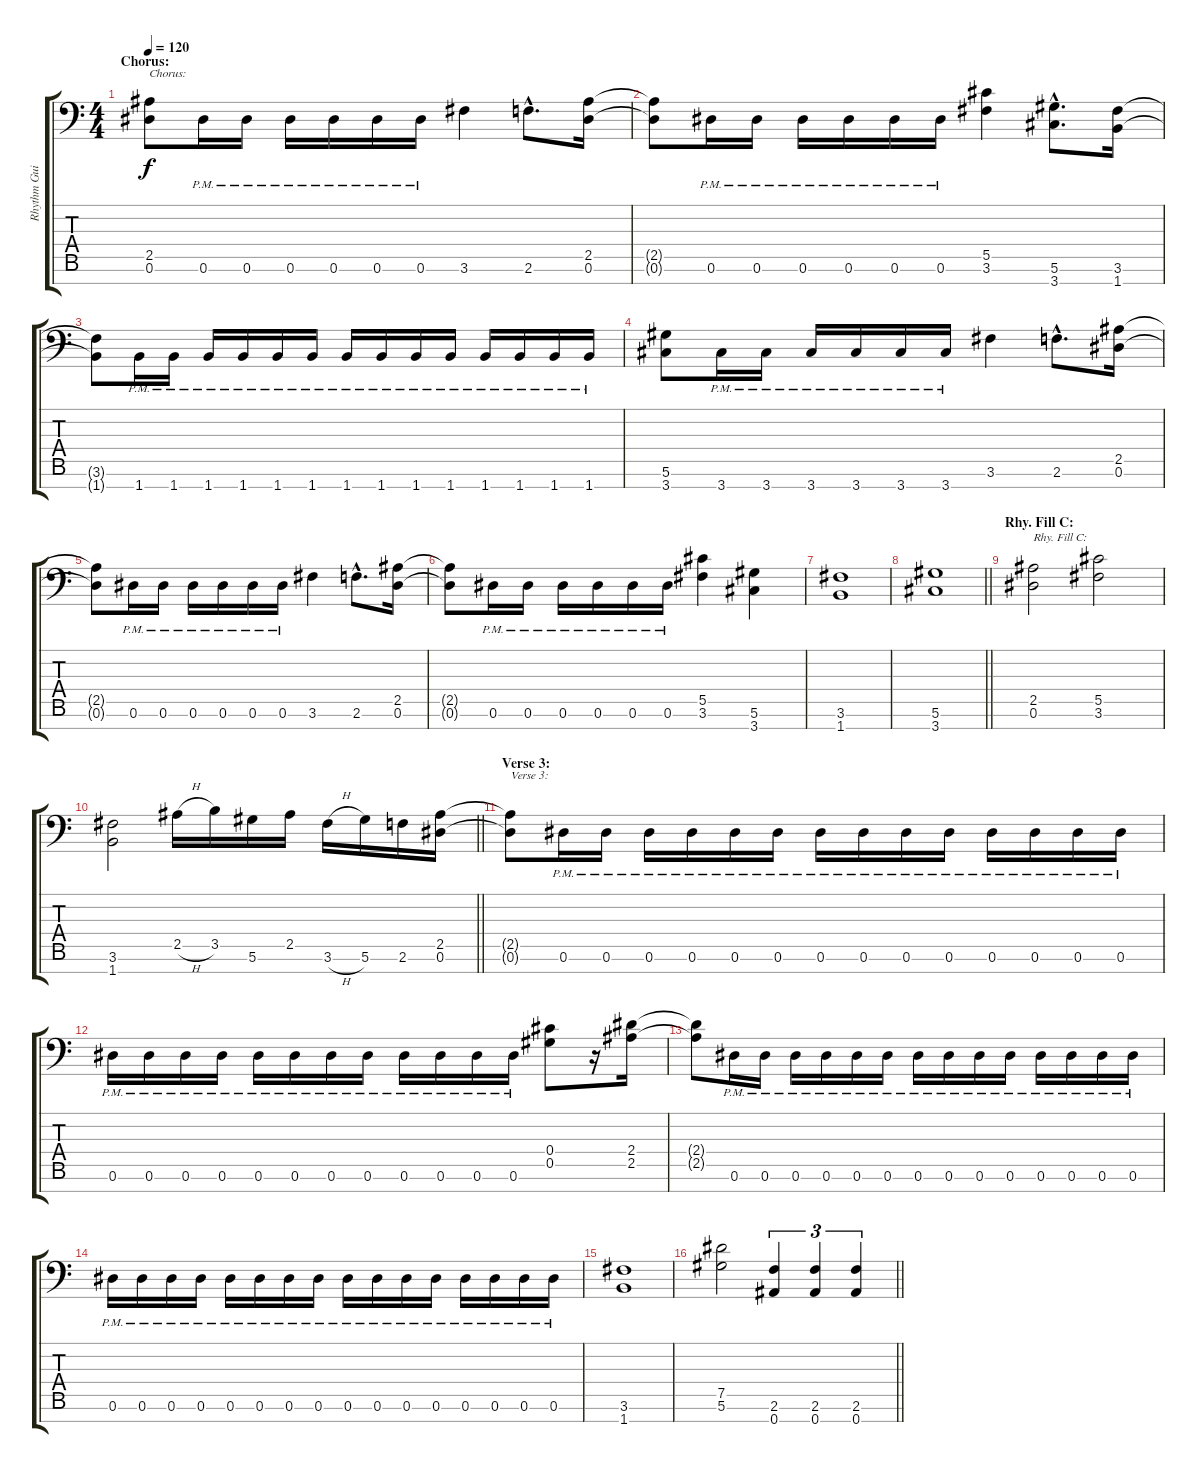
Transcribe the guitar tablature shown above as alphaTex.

\track ("Rhythm Guitar II" "Rhythm Gui") {instrument distortionguitar}
\staff {score tabs}
\tuning (Eb4 Bb3 Gb3 Db3 Ab2 Eb2 Bb1) {hide}
\ts (4 4)
\section ("" "Chorus:")
\tempo 120
\clef f4
\ks c
(2.5{t} 0.6{t}).8{txt "Chorus:" dy f} 0.6{pm}.16 0.6{pm}.16 0.6{pm}.16 0.6{pm}.16 0.6{pm}.16 0.6{pm}.16 3.6.4 2.6{hac}.8{d} (2.5 0.6).16 |
(2.5{t} 0.6{t}).8 0.6{pm}.16 0.6{pm}.16 0.6{pm}.16 0.6{pm}.16 0.6{pm}.16 0.6{pm}.16 (5.5 3.6).4 (5.6{hac} 3.7{hac}).8{d} (3.6 1.7).16 |
(3.6{t} 1.7{t}).8 1.7{pm}.16 1.7{pm}.16 1.7{pm}.16 1.7{pm}.16 1.7{pm}.16 1.7{pm}.16 1.7{pm}.16 1.7{pm}.16 1.7{pm}.16 1.7{pm}.16 1.7{pm}.16 1.7{pm}.16 1.7{pm}.16 1.7{pm}.16 |
(5.6 3.7).8 3.7{pm}.16 3.7{pm}.16 3.7{pm}.16 3.7{pm}.16 3.7{pm}.16 3.7{pm}.16 3.6.4 2.6{hac}.8{d} (2.5 0.6).16 |
(2.5{t} 0.6{t}).8 0.6{pm}.16 0.6{pm}.16 0.6{pm}.16 0.6{pm}.16 0.6{pm}.16 0.6{pm}.16 3.6.4 2.6{hac}.8{d} (2.5 0.6).16 |
(2.5{t} 0.6{t}).8 0.6{pm}.16 0.6{pm}.16 0.6{pm}.16 0.6{pm}.16 0.6{pm}.16 0.6{pm}.16 (5.5 3.6).4 (5.6 3.7).4 |
(3.6 1.7).1 |
\barLineRight lightlight
(5.6 3.7).1 |
\section ("" "Rhy. Fill C:")
(2.5 0.6).2{txt "Rhy. Fill C:"} (5.5 3.6).2 |
\barLineRight lightlight
(3.6 1.7).2 2.5{h}.16 3.5.16 5.6.16 2.5.16 3.6{h}.16 5.6.16 2.6.16 (2.5 0.6).16 |
\section ("" "Verse 3:")
(2.5{t} 0.6{t}).8{txt "Verse 3:"} 0.6{pm}.16 0.6{pm}.16 0.6{pm}.16 0.6{pm}.16 0.6{pm}.16 0.6{pm}.16 0.6{pm}.16 0.6{pm}.16 0.6{pm}.16 0.6{pm}.16 0.6{pm}.16 0.6{pm}.16 0.6{pm}.16 0.6{pm}.16 |
0.6{pm}.16 0.6{pm}.16 0.6{pm}.16 0.6{pm}.16 0.6{pm}.16 0.6{pm}.16 0.6{pm}.16 0.6{pm}.16 0.6{pm}.16 0.6{pm}.16 0.6{pm}.16 0.6{pm}.16 (0.4 0.5).8 r.16 (2.4 2.5).16 |
(2.4{t} 2.5{t}).8 0.6{pm}.16 0.6{pm}.16 0.6{pm}.16 0.6{pm}.16 0.6{pm}.16 0.6{pm}.16 0.6{pm}.16 0.6{pm}.16 0.6{pm}.16 0.6{pm}.16 0.6{pm}.16 0.6{pm}.16 0.6{pm}.16 0.6{pm}.16 |
0.6{pm}.16 0.6{pm}.16 0.6{pm}.16 0.6{pm}.16 0.6{pm}.16 0.6{pm}.16 0.6{pm}.16 0.6{pm}.16 0.6{pm}.16 0.6{pm}.16 0.6{pm}.16 0.6{pm}.16 0.6{pm}.16 0.6{pm}.16 0.6{pm}.16 0.6{pm}.16 |
(3.6 1.7).1 |
\barLineRight lightlight
(7.5 5.6).2 (2.6 0.7).4{tu (3 2)} (2.6 0.7).4{tu (3 2)} (2.6 0.7).4{tu (3 2)}
